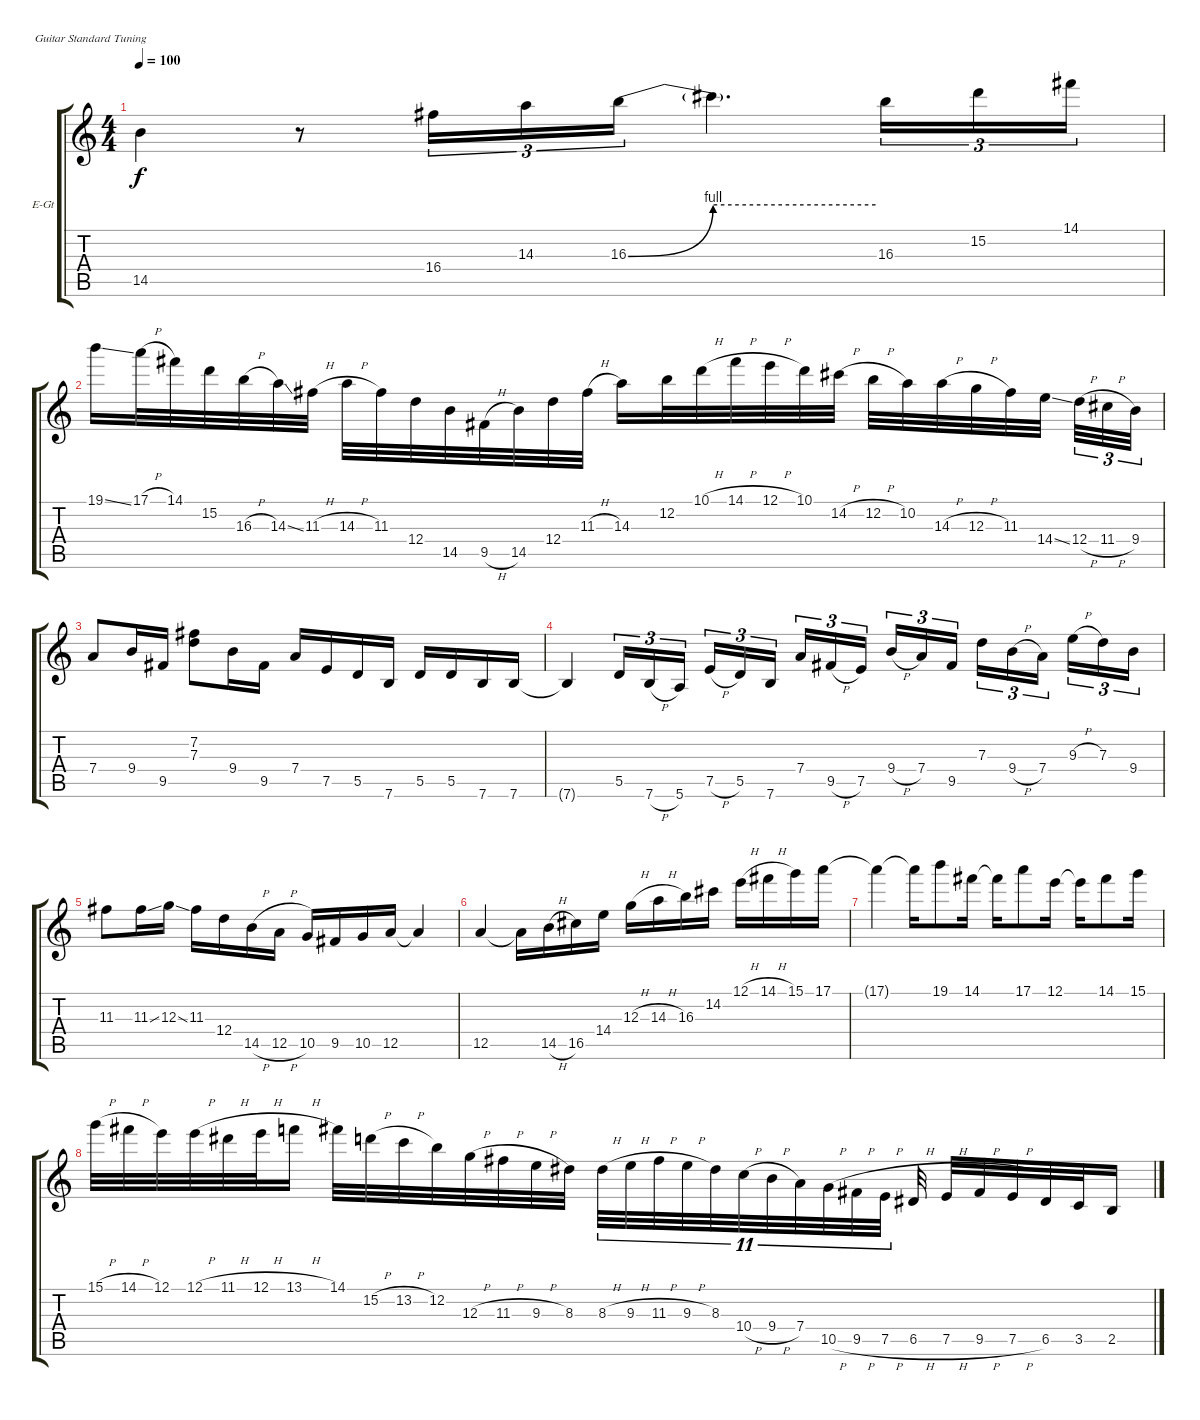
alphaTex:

\bracketExtendMode groupsimilarinstruments
\firstSystemTrackNameOrientation horizontal
\otherSystemsTrackNameOrientation horizontal
\track ("Kiko" "E-Gt") {instrument distortionguitar}
\staff {score tabs}
\tuning (E4 B3 G3 D3 A2 E2)
\ts (4 4)
\tempo 100
\clef g2
\ks c
14.5.4{dy f} r.8 16.4.16{tu (3 2)} 14.3.16{tu (3 2)} 16.3{be (bend 0 0 60 4)}.16{tu (3 2)} 16.3{be (hold 0 4 60 4) t}.4{d} 16.3.16{tu (3 2)} 15.2.16{tu (3 2)} 14.1.16{tu (3 2)} |
19.1{ss}.16 17.1{h}.32 14.1.32 15.2.32 16.3{h}.32 14.3{ss}.32 11.3{h}.32 14.3{h}.32 11.3.32 12.4.32 14.5.32 9.5{h}.32 14.5.32 12.4.32 11.3{h}.32 14.3.16 12.2.32 10.1{h}.32 14.1{h}.32 12.1{h}.32 10.1.32 14.2{h}.32 12.2{h}.32 10.2.32 14.3{h}.32 12.3{h}.32 11.3.32 14.4{ss}.32 12.4{h}.32{tu (3 2)} 11.4{h}.32{tu (3 2)} 9.4.32{tu (3 2)} |
7.4.8 9.4.16 9.5.16 (7.2 7.3).8 9.4.16 9.5.16 7.4.16 7.5.16 5.5.16 7.6.16 5.5.16 5.5.16 7.6.16 7.6.16 |
7.6{t}.4 5.5.16{tu (3 2)} 7.6{h}.16{tu (3 2)} 5.6.16{tu (3 2)} 7.5{h}.16{tu (3 2)} 5.5.16{tu (3 2)} 7.6.16{tu (3 2)} 7.4.16{tu (3 2)} 9.5{h}.16{tu (3 2)} 7.5.16{tu (3 2)} 9.4{h}.16{tu (3 2)} 7.4.16{tu (3 2)} 9.5.16{tu (3 2)} 7.3.16{tu (3 2)} 9.4{h}.16{tu (3 2)} 7.4.16{tu (3 2)} 9.3{h}.16{tu (3 2)} 7.3.16{tu (3 2)} 9.4.16{tu (3 2)} |
11.3.8 11.3{ss}.16 12.3{ss}.16 11.3.16 12.4.16 14.5{h}.16 12.5{h}.16 10.5.16 9.5.16 10.5.16 12.5.16 12.5{t}.4 |
12.5.4 12.5{t}.16 14.5{h}.16 16.5.16 14.4.16 12.3{h}.16 14.3{h}.16 16.3.16 14.2.16 12.1{h}.16 14.1{h}.16 15.1.16 17.1.16 |
17.1{t}.4 17.1{t}.16 19.1.8 14.1.16 14.1{t}.16 17.1.8 12.1.16 12.1{t}.16 14.1.8 15.1.16 |
15.1{h}.32 14.1{h}.32 12.1.32 12.1{h}.32 11.1{h}.32 12.1{h}.32 13.1{h}.16 14.1.32 15.2{h}.32 13.2{h}.32 12.2.32 12.3{h}.32 11.3{h}.32 9.3{h}.32 8.3.32 8.3{h}.32{tu (11 8)} 9.3{h}.32{tu (11 8)} 11.3{h}.32{tu (11 8)} 9.3{h}.32{tu (11 8)} 8.3.32{tu (11 8)} 10.4{h}.32{tu (11 8)} 9.4{h}.32{tu (11 8)} 7.4.32{tu (11 8)} 10.5{h}.32{tu (11 8)} 9.5{h}.32{tu (11 8)} 7.5{h}.32{tu (11 8)} 6.5{h}.32 7.5{h}.32 9.5{h}.32 7.5{h}.32 6.5.32 3.5.32 2.5.16
